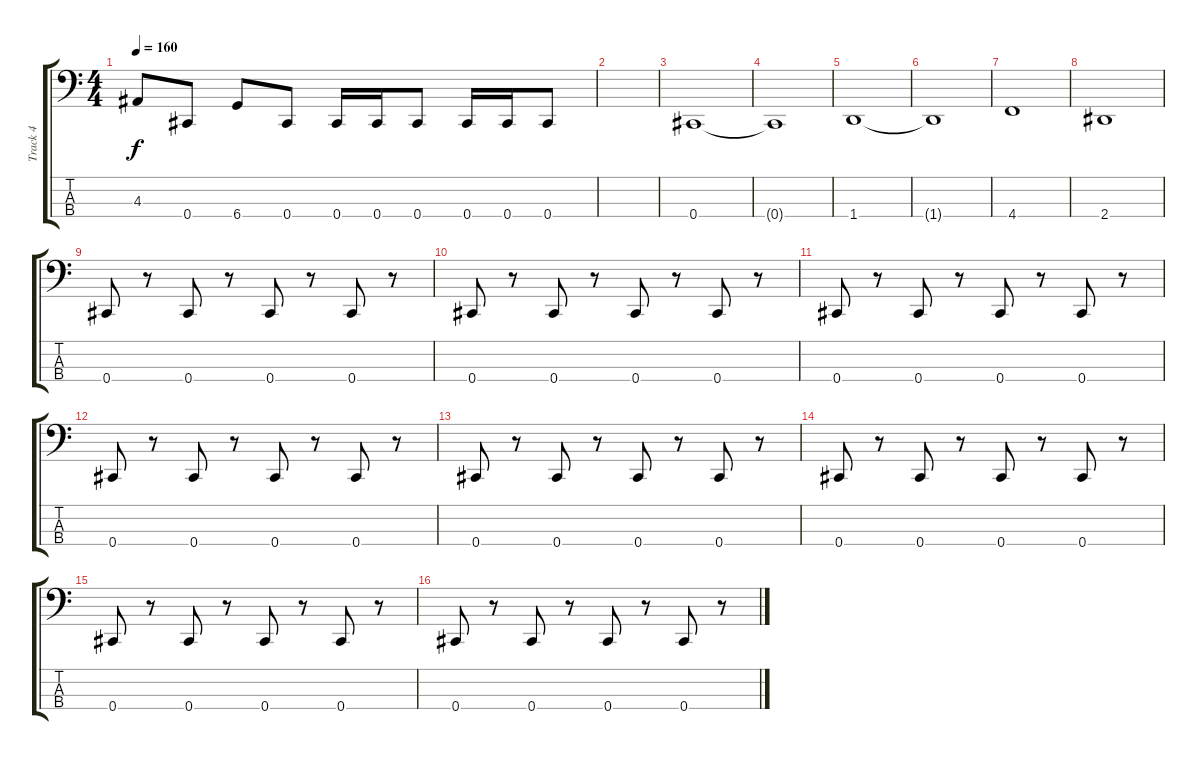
\track ("Track 4" "Track 4") {instrument electricbasspick}
\staff {score tabs}
\tuning (E2 B1 Gb1 Db1) {hide}
\ts (4 4)
\tempo 160
\clef f4
\ks c
4.3{t}.8{dy f} 0.4.8 6.4.8 0.4.8 0.4.16 0.4.16 0.4.8 0.4.16 0.4.16 0.4.8 |
|
0.4.1 |
0.4{t}.1 |
1.4.1 |
1.4{t}.1 |
4.4.1 |
2.4.1 |
0.4.8 r.8 0.4.8 r.8 0.4.8 r.8 0.4.8 r.8 |
0.4.8 r.8 0.4.8 r.8 0.4.8 r.8 0.4.8 r.8 |
0.4.8 r.8 0.4.8 r.8 0.4.8 r.8 0.4.8 r.8 |
0.4.8 r.8 0.4.8 r.8 0.4.8 r.8 0.4.8 r.8 |
0.4.8 r.8 0.4.8 r.8 0.4.8 r.8 0.4.8 r.8 |
0.4.8 r.8 0.4.8 r.8 0.4.8 r.8 0.4.8 r.8 |
0.4.8 r.8 0.4.8 r.8 0.4.8 r.8 0.4.8 r.8 |
0.4.8 r.8 0.4.8 r.8 0.4.8 r.8 0.4.8 r.8
